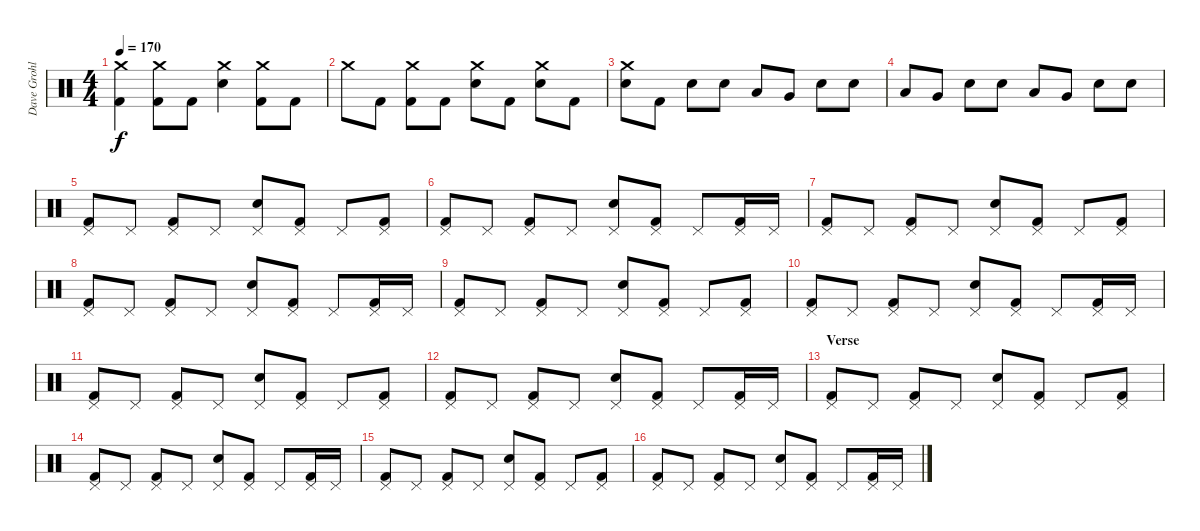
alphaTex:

\track ("Dave Grohl (Drums)" "Dave Grohl") {instrument percussion}
\staff {score}
\articulation defaults
\ts (4 4)
\tempo 170
\clef neutral
\ks c
("Crash medium (hit)" "Kick (hit) 2").4{dy f} ("Crash medium (hit)" "Kick (hit) 2").8 "Kick (hit) 2".8 ("Crash medium (hit)" "Electric Snare (hit)").4 ("Crash medium (hit)" "Kick (hit) 2").8 "Kick (hit) 2".8 |
"Crash medium (hit)".8 "Kick (hit) 2".8 ("Crash medium (hit)" "Kick (hit) 2").8 "Kick (hit) 2".8 ("Crash medium (hit)" "Electric Snare (hit)").8 "Kick (hit) 2".8 ("Crash medium (hit)" "Electric Snare (hit)").8 "Kick (hit) 2".8 |
("Crash medium (hit)" "Electric Snare (hit)").8 "Kick (hit) 2".8 "Electric Snare (hit)".8 "Electric Snare (hit)".8 "Low Tom (hit)".8 "Very Low Tom (hit)".8 "Electric Snare (hit)".8 "Electric Snare (hit)".8 |
"Low Tom (hit)".8 "Very Low Tom (hit)".8 "Electric Snare (hit)".8 "Electric Snare (hit)".8 "Low Tom (hit)".8 "Very Low Tom (hit)".8 "Electric Snare (hit)".8 "Electric Snare (hit)".8 |
("Pedal Hi-Hat (hit)" "Kick (hit) 2").8 "Pedal Hi-Hat (hit)".8 ("Pedal Hi-Hat (hit)" "Kick (hit) 2").8 "Pedal Hi-Hat (hit)".8 ("Pedal Hi-Hat (hit)" "Electric Snare (hit)").8 ("Pedal Hi-Hat (hit)" "Kick (hit) 2").8 "Pedal Hi-Hat (hit)".8 ("Pedal Hi-Hat (hit)" "Kick (hit) 2").8 |
("Pedal Hi-Hat (hit)" "Kick (hit) 2").8 "Pedal Hi-Hat (hit)".8 ("Pedal Hi-Hat (hit)" "Kick (hit) 2").8 "Pedal Hi-Hat (hit)".8 ("Pedal Hi-Hat (hit)" "Electric Snare (hit)").8 ("Pedal Hi-Hat (hit)" "Kick (hit) 2").8 "Pedal Hi-Hat (hit)".8 ("Pedal Hi-Hat (hit)" "Kick (hit) 2").16 "Pedal Hi-Hat (hit)".16 |
("Pedal Hi-Hat (hit)" "Kick (hit) 2").8 "Pedal Hi-Hat (hit)".8 ("Pedal Hi-Hat (hit)" "Kick (hit) 2").8 "Pedal Hi-Hat (hit)".8 ("Pedal Hi-Hat (hit)" "Electric Snare (hit)").8 ("Pedal Hi-Hat (hit)" "Kick (hit) 2").8 "Pedal Hi-Hat (hit)".8 ("Pedal Hi-Hat (hit)" "Kick (hit) 2").8 |
("Pedal Hi-Hat (hit)" "Kick (hit) 2").8 "Pedal Hi-Hat (hit)".8 ("Pedal Hi-Hat (hit)" "Kick (hit) 2").8 "Pedal Hi-Hat (hit)".8 ("Pedal Hi-Hat (hit)" "Electric Snare (hit)").8 ("Pedal Hi-Hat (hit)" "Kick (hit) 2").8 "Pedal Hi-Hat (hit)".8 ("Pedal Hi-Hat (hit)" "Kick (hit) 2").16 "Pedal Hi-Hat (hit)".16 |
("Pedal Hi-Hat (hit)" "Kick (hit) 2").8 "Pedal Hi-Hat (hit)".8 ("Pedal Hi-Hat (hit)" "Kick (hit) 2").8 "Pedal Hi-Hat (hit)".8 ("Pedal Hi-Hat (hit)" "Electric Snare (hit)").8 ("Pedal Hi-Hat (hit)" "Kick (hit) 2").8 "Pedal Hi-Hat (hit)".8 ("Pedal Hi-Hat (hit)" "Kick (hit) 2").8 |
("Pedal Hi-Hat (hit)" "Kick (hit) 2").8 "Pedal Hi-Hat (hit)".8 ("Pedal Hi-Hat (hit)" "Kick (hit) 2").8 "Pedal Hi-Hat (hit)".8 ("Pedal Hi-Hat (hit)" "Electric Snare (hit)").8 ("Pedal Hi-Hat (hit)" "Kick (hit) 2").8 "Pedal Hi-Hat (hit)".8 ("Pedal Hi-Hat (hit)" "Kick (hit) 2").16 "Pedal Hi-Hat (hit)".16 |
("Pedal Hi-Hat (hit)" "Kick (hit) 2").8 "Pedal Hi-Hat (hit)".8 ("Pedal Hi-Hat (hit)" "Kick (hit) 2").8 "Pedal Hi-Hat (hit)".8 ("Pedal Hi-Hat (hit)" "Electric Snare (hit)").8 ("Pedal Hi-Hat (hit)" "Kick (hit) 2").8 "Pedal Hi-Hat (hit)".8 ("Pedal Hi-Hat (hit)" "Kick (hit) 2").8 |
("Pedal Hi-Hat (hit)" "Kick (hit) 2").8 "Pedal Hi-Hat (hit)".8 ("Pedal Hi-Hat (hit)" "Kick (hit) 2").8 "Pedal Hi-Hat (hit)".8 ("Pedal Hi-Hat (hit)" "Electric Snare (hit)").8 ("Pedal Hi-Hat (hit)" "Kick (hit) 2").8 "Pedal Hi-Hat (hit)".8 ("Pedal Hi-Hat (hit)" "Kick (hit) 2").16 "Pedal Hi-Hat (hit)".16 |
\section ("" "Verse")
("Pedal Hi-Hat (hit)" "Kick (hit) 2").8 "Pedal Hi-Hat (hit)".8 ("Pedal Hi-Hat (hit)" "Kick (hit) 2").8 "Pedal Hi-Hat (hit)".8 ("Pedal Hi-Hat (hit)" "Electric Snare (hit)").8 ("Pedal Hi-Hat (hit)" "Kick (hit) 2").8 "Pedal Hi-Hat (hit)".8 ("Pedal Hi-Hat (hit)" "Kick (hit) 2").8 |
("Pedal Hi-Hat (hit)" "Kick (hit) 2").8 "Pedal Hi-Hat (hit)".8 ("Pedal Hi-Hat (hit)" "Kick (hit) 2").8 "Pedal Hi-Hat (hit)".8 ("Pedal Hi-Hat (hit)" "Electric Snare (hit)").8 ("Pedal Hi-Hat (hit)" "Kick (hit) 2").8 "Pedal Hi-Hat (hit)".8 ("Pedal Hi-Hat (hit)" "Kick (hit) 2").16 "Pedal Hi-Hat (hit)".16 |
("Pedal Hi-Hat (hit)" "Kick (hit) 2").8 "Pedal Hi-Hat (hit)".8 ("Pedal Hi-Hat (hit)" "Kick (hit) 2").8 "Pedal Hi-Hat (hit)".8 ("Pedal Hi-Hat (hit)" "Electric Snare (hit)").8 ("Pedal Hi-Hat (hit)" "Kick (hit) 2").8 "Pedal Hi-Hat (hit)".8 ("Pedal Hi-Hat (hit)" "Kick (hit) 2").8 |
("Pedal Hi-Hat (hit)" "Kick (hit) 2").8 "Pedal Hi-Hat (hit)".8 ("Pedal Hi-Hat (hit)" "Kick (hit) 2").8 "Pedal Hi-Hat (hit)".8 ("Pedal Hi-Hat (hit)" "Electric Snare (hit)").8 ("Pedal Hi-Hat (hit)" "Kick (hit) 2").8 "Pedal Hi-Hat (hit)".8 ("Pedal Hi-Hat (hit)" "Kick (hit) 2").16 "Pedal Hi-Hat (hit)".16
